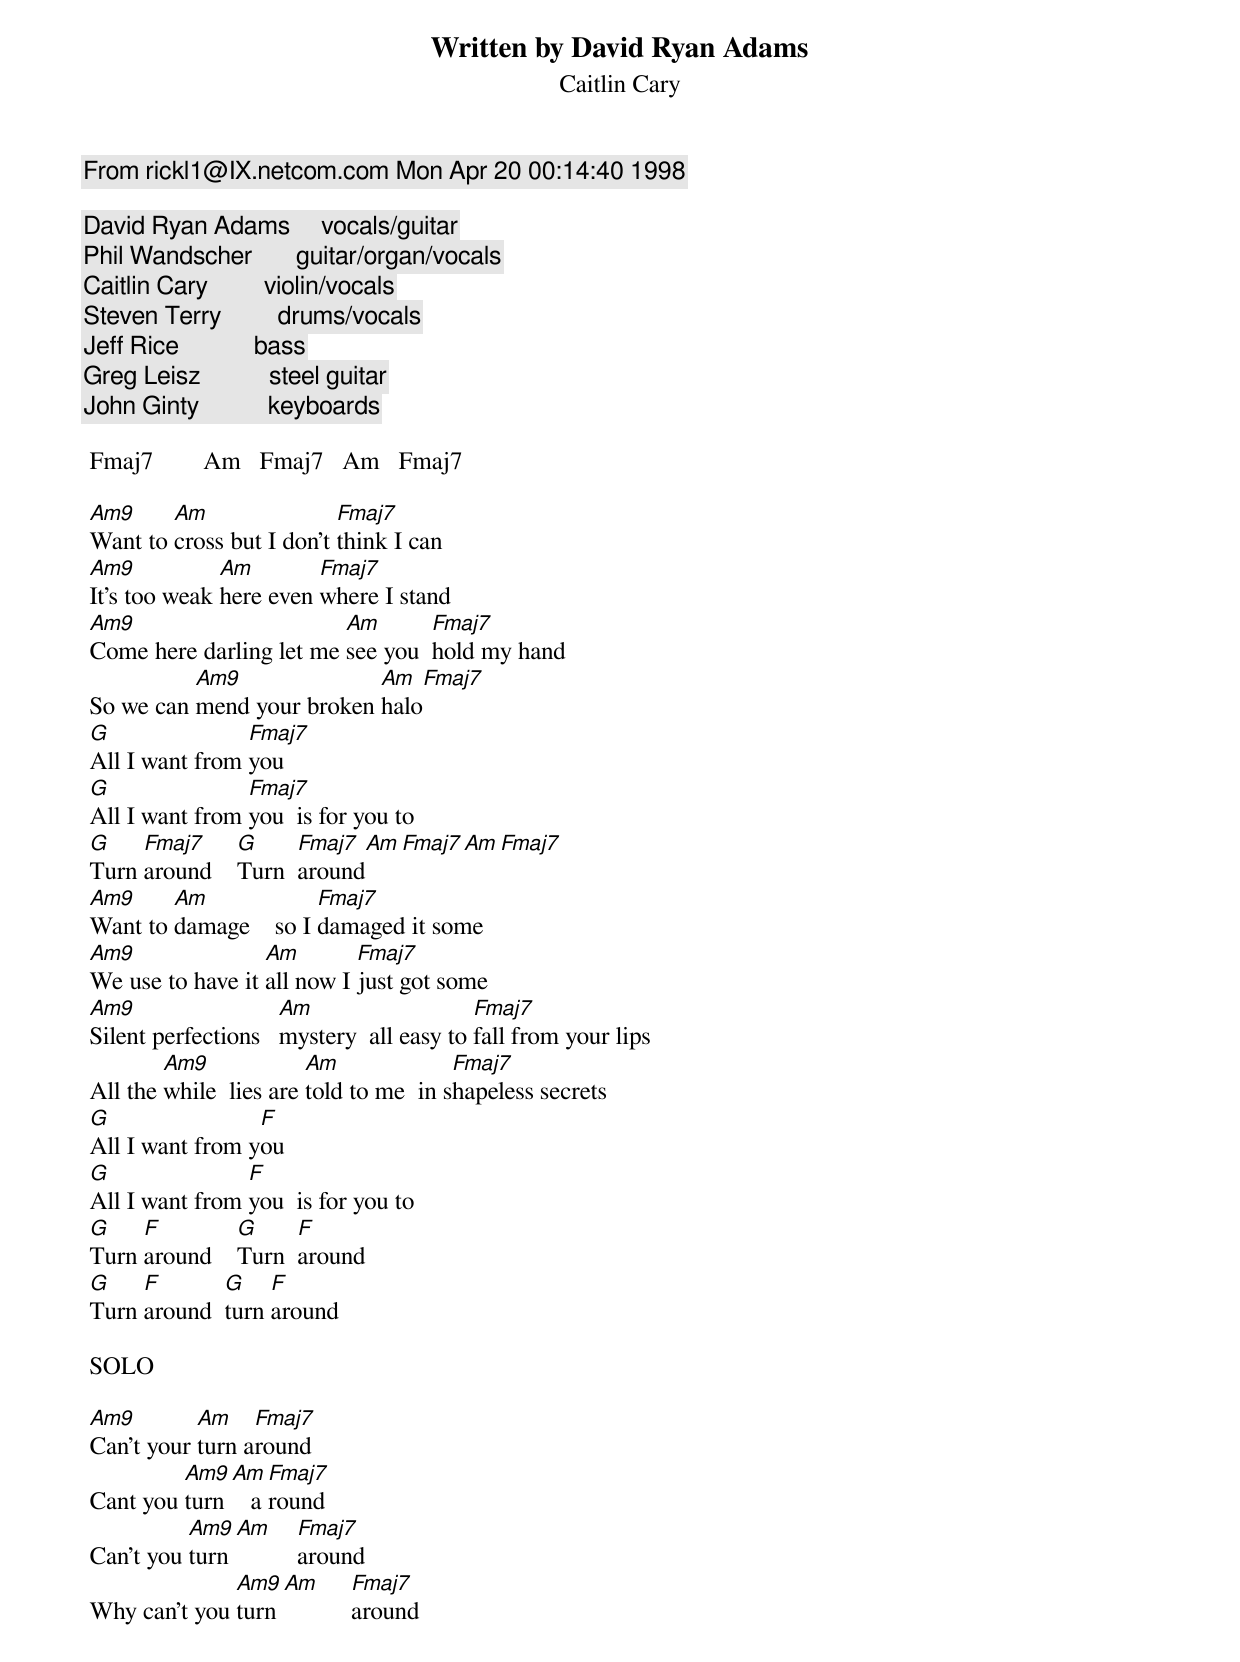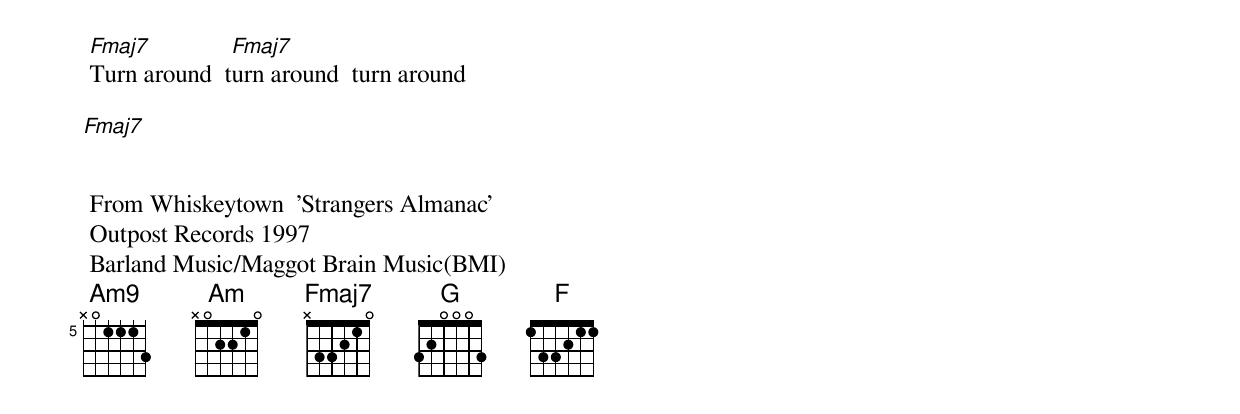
 Written by David Ryan Adams
           Caitlin Cary
 From rickl1@IX.netcom.com Mon Apr 20 00:14:40 1998

 David Ryan Adams     vocals/guitar
 Phil Wandscher       guitar/organ/vocals
 Caitlin Cary         violin/vocals
 Steven Terry         drums/vocals
 Jeff Rice            bass
 Greg Leisz           steel guitar
 John Ginty           keyboards

 Fmaj7        Am   Fmaj7   Am   Fmaj7

 Am9     Am                Fmaj7
 Want to cross but I don't think I can
 Am9           Am        Fmaj7
 It's too weak here even where I stand
 Am9                      Am       Fmaj7
 Come here darling let me see you  hold my hand
           Am9              Am        Fmaj7
 So we can mend your broken halo
 G               Fmaj7
 All I want from you
 G               Fmaj7
 All I want from you  is for you to
 G    Fmaj7     G     Fmaj7    Am  Fmaj7   Am Fmaj7
 Turn around    Turn  around
 Am9     Am             Fmaj7
 Want to damage    so I damaged it some
 Am9               Am        Fmaj7
 We use to have it all now I just got some
 Am9                  Am                   Fmaj7
 Silent perfections   mystery  all easy to fall from your lips
         Am9             Am              Fmaj7
 All the while  lies are told to me  in shapeless secrets
 G                F
 All I want from you
 G               F
 All I want from you  is for you to
 G    F         G     F
 Turn around    Turn  around
 G    F       G    F
 Turn around  turn around

 SOLO

 Am9        Am    Fmaj7
 Can't your turn around
          Am9 Am  Fmaj7
 Cant you turn   around
           Am9 Am  Fmaj7
 Can't you turn    around
               Am9 Am   Fmaj7
 Why can't you turn     around
 Fmaj7         Fmaj7
 Turn around  turn around  turn around

 Fmaj7


 From Whiskeytown  'Strangers Almanac'
 Outpost Records 1997
 Barland Music/Maggot Brain Music(BMI)
